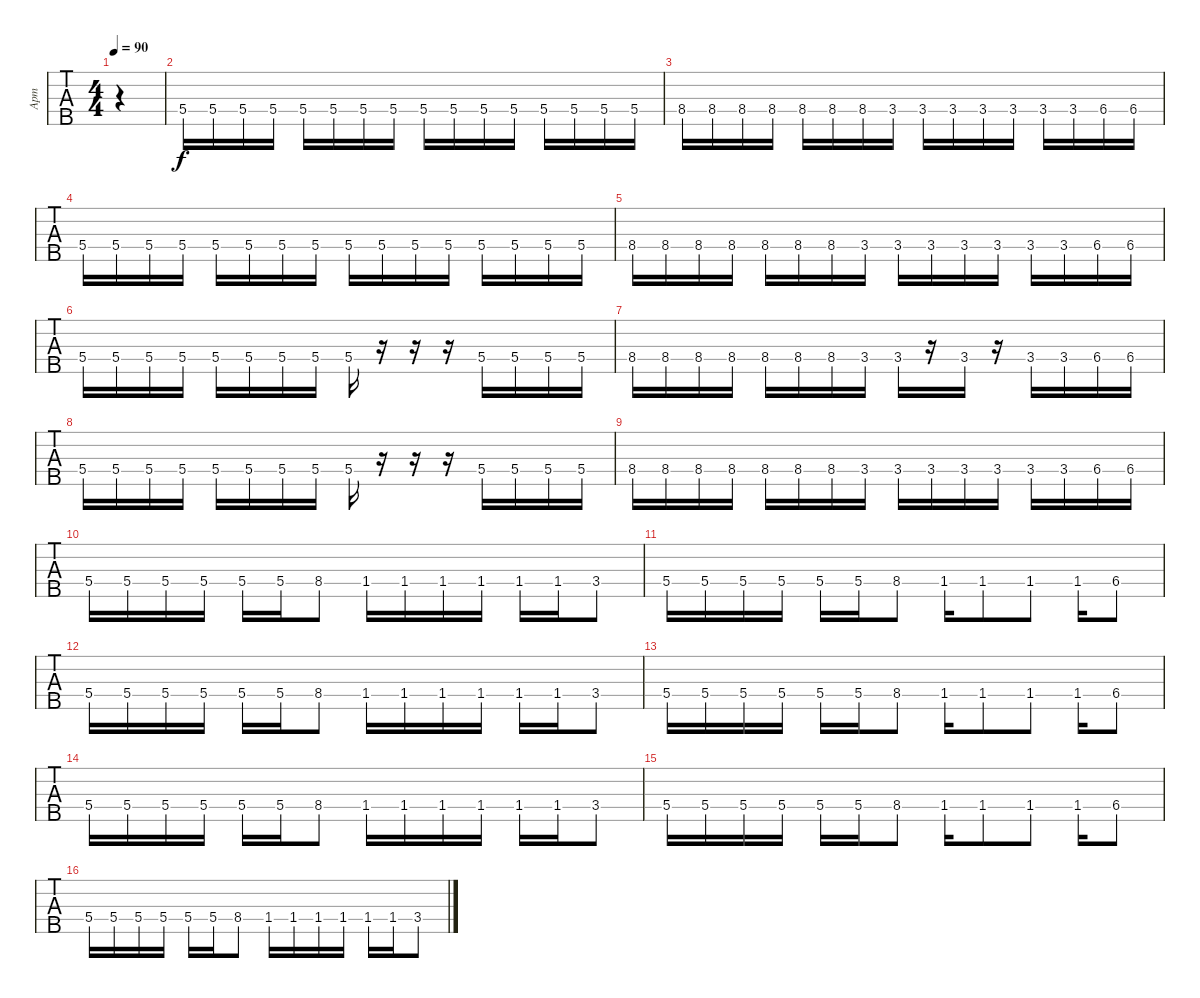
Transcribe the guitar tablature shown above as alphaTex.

\track ("Арт" "Арт") {instrument electricbassfinger}
\staff {tabs}
\tuning (Gb2 Db2 Ab1 Db1 Bb0) {hide}
\ts (4 4)
\tempo 90
\clef f4
\ks f#minor
|
5.4.16 5.4.16 5.4.16 5.4.16 5.4.16 5.4.16 5.4.16 5.4.16 5.4.16 5.4.16 5.4.16 5.4.16 5.4.16 5.4.16 5.4.16 5.4.16 |
8.4.16 8.4.16 8.4.16 8.4.16 8.4.16 8.4.16 8.4.16 3.4.16 3.4.16 3.4.16 3.4.16 3.4.16 3.4.16 3.4.16 6.4.16 6.4.16 |
5.4.16 5.4.16 5.4.16 5.4.16 5.4.16 5.4.16 5.4.16 5.4.16 5.4.16 5.4.16 5.4.16 5.4.16 5.4.16 5.4.16 5.4.16 5.4.16 |
8.4.16 8.4.16 8.4.16 8.4.16 8.4.16 8.4.16 8.4.16 3.4.16 3.4.16 3.4.16 3.4.16 3.4.16 3.4.16 3.4.16 6.4.16 6.4.16 |
5.4.16 5.4.16 5.4.16 5.4.16 5.4.16 5.4.16 5.4.16 5.4.16 5.4.16 r.16 r.16 r.16 5.4.16 5.4.16 5.4.16 5.4.16 |
8.4.16 8.4.16 8.4.16 8.4.16 8.4.16 8.4.16 8.4.16 3.4.16 3.4.16 r.16 3.4.16 r.16 3.4.16 3.4.16 6.4.16 6.4.16 |
5.4.16 5.4.16 5.4.16 5.4.16 5.4.16 5.4.16 5.4.16 5.4.16 5.4.16 r.16 r.16 r.16 5.4.16 5.4.16 5.4.16 5.4.16 |
8.4.16 8.4.16 8.4.16 8.4.16 8.4.16 8.4.16 8.4.16 3.4.16 3.4.16 3.4.16 3.4.16 3.4.16 3.4.16 3.4.16 6.4.16 6.4.16 |
\ks c
5.4.16 5.4.16 5.4.16 5.4.16 5.4.16 5.4.16 8.4.8 1.4.16 1.4.16 1.4.16 1.4.16 1.4.16 1.4.16 3.4.8 |
5.4.16 5.4.16 5.4.16 5.4.16 5.4.16 5.4.16 8.4.8 1.4.16 1.4.8 1.4.8 1.4.16 6.4.8 |
5.4.16 5.4.16 5.4.16 5.4.16 5.4.16 5.4.16 8.4.8 1.4.16 1.4.16 1.4.16 1.4.16 1.4.16 1.4.16 3.4.8 |
5.4.16 5.4.16 5.4.16 5.4.16 5.4.16 5.4.16 8.4.8 1.4.16 1.4.8 1.4.8 1.4.16 6.4.8 |
5.4.16 5.4.16 5.4.16 5.4.16 5.4.16 5.4.16 8.4.8 1.4.16 1.4.16 1.4.16 1.4.16 1.4.16 1.4.16 3.4.8 |
5.4.16 5.4.16 5.4.16 5.4.16 5.4.16 5.4.16 8.4.8 1.4.16 1.4.8 1.4.8 1.4.16 6.4.8 |
5.4.16 5.4.16 5.4.16 5.4.16 5.4.16 5.4.16 8.4.8 1.4.16 1.4.16 1.4.16 1.4.16 1.4.16 1.4.16 3.4.8
